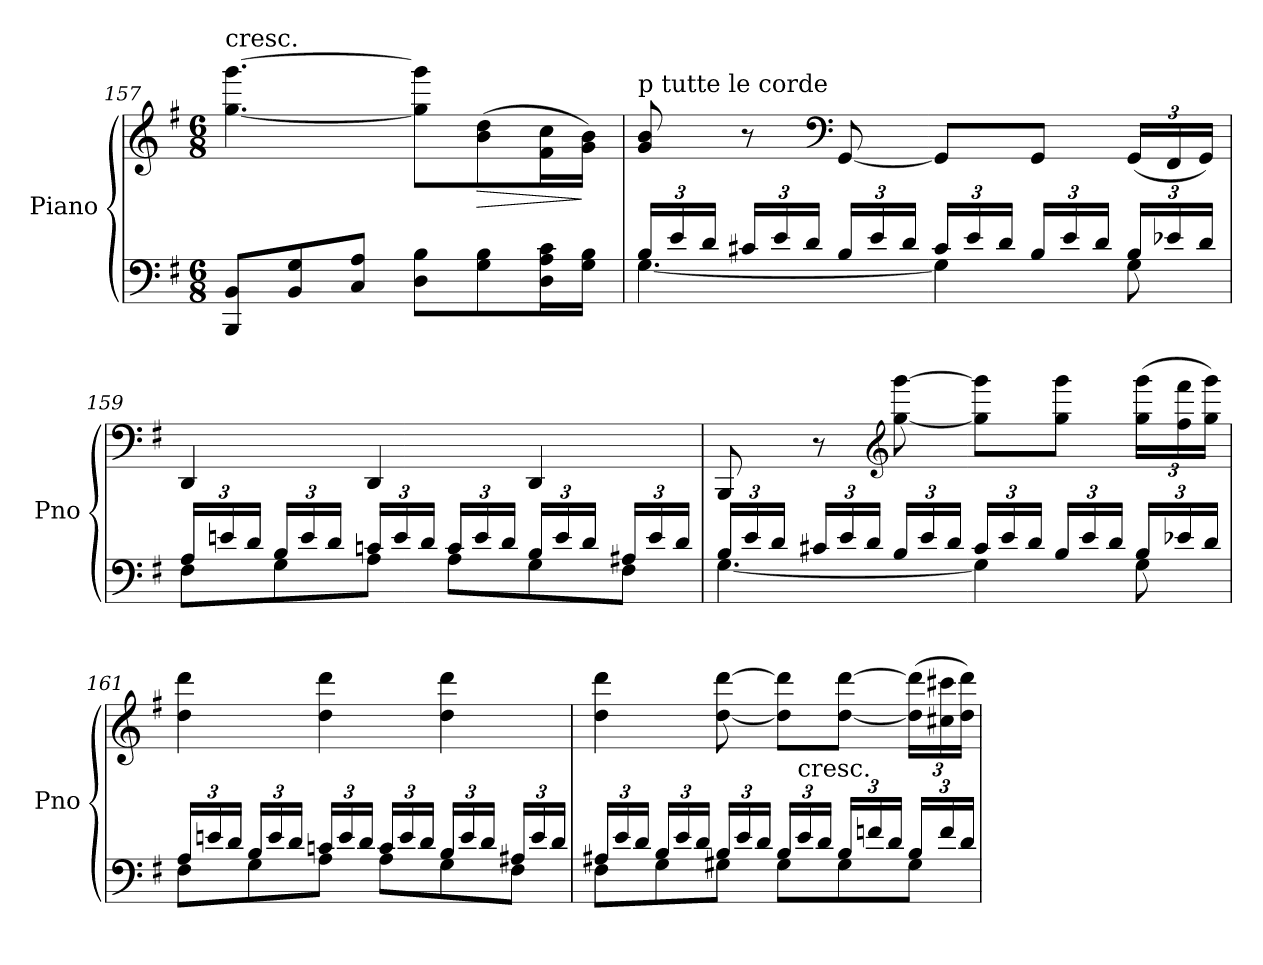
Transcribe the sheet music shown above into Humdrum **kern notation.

**kern	**kern	**dynam
*part1	*part1	*part1
*staff2	*staff1	*staff1/2
*I"Piano	*	*
*I'Pno	*	*
*clefF4	*clefG2	*
*k[f#]	*k[f#]	*
*G:	*G:	*
*M6/8	*M6/8	*
=157	=157	=157
!	!LO:TX:a:t=cresc.	!
8BBB/ 8BB/L	[4.gg\ [4.ggg\	.
8BB/ 8G/	.	.
8C/ 8A/J	.	.
8D\ 8B\L	8gg\] 8ggg\]L	.
!	!	!LO:HP:b
8G\ 8B\	(>8b\ 8dd\	>
16D\ 16A\ 16c\L	16f#\ 16cc\L	.
16G\ 16B\JJ	16g\ 16b\JJ)	]
!!LO:LB:g=z
=158	=158	=158
*Xbrackettup	*	*
*^	*	*
!	!	!LO:TX:a:t=p tutte le corde	!
24B/LL	[4.G\	8g/ 8b/	.
24e/	.	.	.
24d/JJ	.	.	.
24c#X/LL	.	8r	.
24e/	.	.	.
24d/JJ	.	.	.
*	*	*clefF4	*
24B/LL	.	[8GG/	.
24e/	.	.	.
24d/JJ	.	.	.
24c#/LL	4G\]	8GG/L]	.
24e/	.	.	.
24d/JJ	.	.	.
24B/LL	.	8GG/J	.
24e/	.	.	.
24d/JJ	.	.	.
*	*	*Xbrackettup	*
24B/LL	8G\	(<24GG/LL	.
24e-X/	.	24FF#/	.
24d/JJ	.	24GG/JJ)	.
!!LO:LB:g=z
=159	=159	=159	=159
24A/LL	8F#\L	4DD/	.
24en/	.	.	.
24d/JJ	.	.	.
24B/LL	8G\	.	.
24e/	.	.	.
24d/JJ	.	.	.
24cn/LL	8A\J	4DD/	.
24e/	.	.	.
24d/JJ	.	.	.
24c/LL	8A\L	.	.
24e/	.	.	.
24d/JJ	.	.	.
24B/LL	8G\	4DD/	.
24e/	.	.	.
24d/JJ	.	.	.
24A#X/LL	8F#\J	.	.
24e/	.	.	.
24d/JJ	.	.	.
!!LO:LB:g=z
=160	=160	=160	=160
24B/LL	[4.G\	8BBB/	.
24e/	.	.	.
24d/JJ	.	.	.
24c#X/LL	.	8r	.
24e/	.	.	.
24d/JJ	.	.	.
*	*	*clefG2	*
24B/LL	.	[8gg\ [8ggg\	.
24e/	.	.	.
24d/JJ	.	.	.
24c#/LL	4G\]	8gg\] 8ggg\]L	.
24e/	.	.	.
24d/JJ	.	.	.
24B/LL	.	8gg\ 8ggg\J	.
24e/	.	.	.
24d/JJ	.	.	.
24B/LL	8G\	(>24gg\ 24ggg\LL	.
24e-X/	.	24ff#\ 24fff#\	.
24d/JJ	.	24gg\ 24ggg\JJ)	.
!!LO:LB:g=z
=161	=161	=161	=161
24A/LL	8F#\L	4dd\ 4ddd\	.
24en/	.	.	.
24d/JJ	.	.	.
24B/LL	8G\	.	.
24e/	.	.	.
24d/JJ	.	.	.
24cn/LL	8A\J	4dd\ 4ddd\	.
24e/	.	.	.
24d/JJ	.	.	.
24c/LL	8A\L	.	.
24e/	.	.	.
24d/JJ	.	.	.
24B/LL	8G\	4dd\ 4ddd\	.
24e/	.	.	.
24d/JJ	.	.	.
24A#X/LL	8F#\J	.	.
24e/	.	.	.
24d/JJ	.	.	.
!!LO:PB:g=z
=162	=162	=162	=162
24A#X/LL	8F#\L	4dd\ 4ddd\	.
24e/	.	.	.
24d/JJ	.	.	.
24B/LL	8G\	.	.
24e/	.	.	.
24d/JJ	.	.	.
24B/LL	8G#X\J	[8dd\ [8ddd\	.
24e/	.	.	.
24d/JJ	.	.	.
24B/LL	8G#\L	8dd\] 8ddd\]L	.
!LO:TX:a:t=cresc.	!	!	!
24e/	.	.	.
24d/JJ	.	.	.
24B/LL	8G#\	[8dd\ [8ddd\J	.
24fn/	.	.	.
24d/JJ	.	.	.
24B/LL	8G#\J	(>24dd\] 24ddd\]LL	.
24f/	.	24cc#X\ 24ccc#X\	.
24d/JJ	.	24dd\ 24ddd\JJ)	.
*v	*v	*	*
=	=	=
*-	*-	*-
